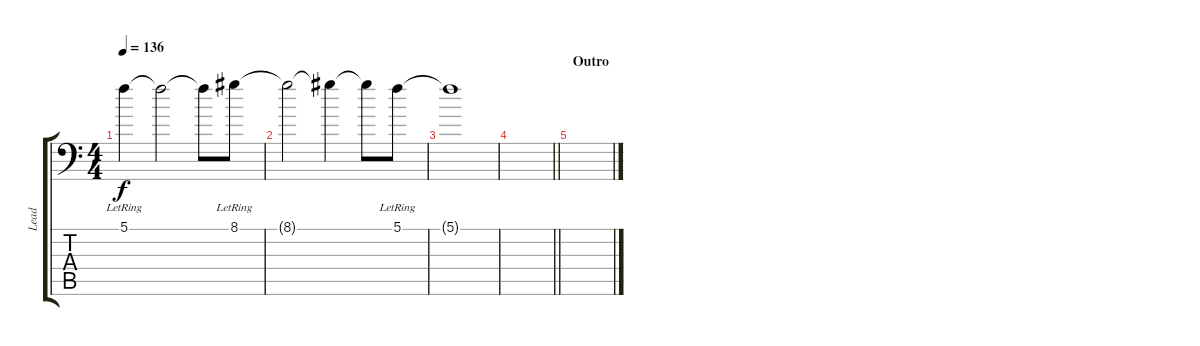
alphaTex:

\track ("Lead" "Lead") {instrument distortionguitar}
\staff {score tabs}
\tuning (C4 G3 Eb3 Bb2 F2 Bb1) {hide}
\ts (4 4)
\tempo 136
\clef f4
\ks c
5.1{lr}.4{dy f} 5.1{t}.2 5.1{t}.8 8.1{lr}.8 |
8.1{t}.2 8.1{t}.4 8.1{t}.8 5.1{lr}.8 |
5.1{t}.1 |
\barLineRight lightlight
|
\section ("" "Outro")
